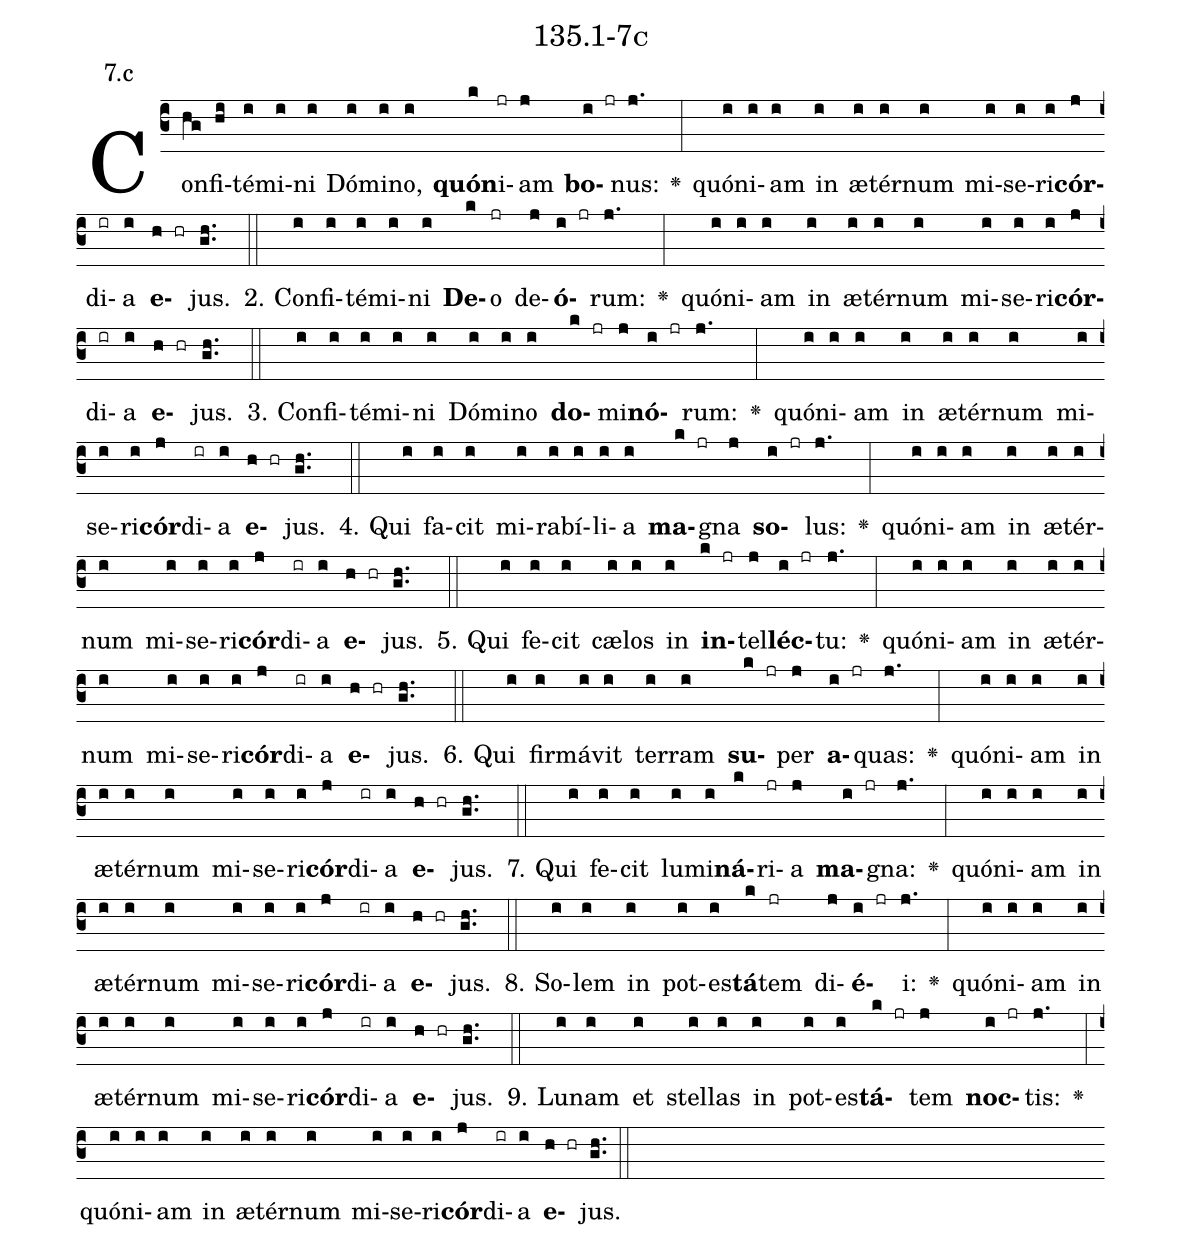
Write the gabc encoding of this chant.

name: 135.1-7c;
annotation: 7.c;
%%
(c3)Con(hg)fi(hi)té(i)mi(i)ni(i) Dó(i)mi(i)no,(i) <b>quón</b>(k)i(jr)am(j) <b>bo</b>(i jr)nus:(j.) <v>\greheightstar</v>(:) quón(i)i(i)am(i) in(i) æ(i)tér(i)num(i) mi(i)se(i)ri(i)<b>cór</b>(j)di(ir)a(i) <b>e</b>(h hr)jus.(gh..) (::)
2. Con(i)fi(i)té(i)mi(i)ni(i) <b>De</b>(k)o(jr) de(j)<b>ó</b>(i jr)rum:(j.) <v>\greheightstar</v>(:) quón(i)i(i)am(i) in(i) æ(i)tér(i)num(i) mi(i)se(i)ri(i)<b>cór</b>(j)di(ir)a(i) <b>e</b>(h hr)jus.(gh..) (::)
3. Con(i)fi(i)té(i)mi(i)ni(i) Dó(i)mi(i)no(i) <b>do</b>(k jr)mi(j)<b>nó</b>(i jr)rum:(j.) <v>\greheightstar</v>(:) quón(i)i(i)am(i) in(i) æ(i)tér(i)num(i) mi(i)se(i)ri(i)<b>cór</b>(j)di(ir)a(i) <b>e</b>(h hr)jus.(gh..) (::)
4. Qui(i) fa(i)cit(i) mi(i)ra(i)bí(i)li(i)a(i) <b>ma</b>(k jr)gna(j) <b>so</b>(i jr)lus:(j.) <v>\greheightstar</v>(:) quón(i)i(i)am(i) in(i) æ(i)tér(i)num(i) mi(i)se(i)ri(i)<b>cór</b>(j)di(ir)a(i) <b>e</b>(h hr)jus.(gh..) (::)
5. Qui(i) fe(i)cit(i) cæ(i)los(i) in(i) <b>in</b>(k jr)tel(j)<b>léc</b>(i jr)tu:(j.) <v>\greheightstar</v>(:) quón(i)i(i)am(i) in(i) æ(i)tér(i)num(i) mi(i)se(i)ri(i)<b>cór</b>(j)di(ir)a(i) <b>e</b>(h hr)jus.(gh..) (::)
6. Qui(i) fir(i)má(i)vit(i) ter(i)ram(i) <b>su</b>(k jr)per(j) <b>a</b>(i jr)quas:(j.) <v>\greheightstar</v>(:) quón(i)i(i)am(i) in(i) æ(i)tér(i)num(i) mi(i)se(i)ri(i)<b>cór</b>(j)di(ir)a(i) <b>e</b>(h hr)jus.(gh..) (::)
7. Qui(i) fe(i)cit(i) lu(i)mi(i)<b>ná</b>(k)ri(jr)a(j) <b>ma</b>(i jr)gna:(j.) <v>\greheightstar</v>(:) quón(i)i(i)am(i) in(i) æ(i)tér(i)num(i) mi(i)se(i)ri(i)<b>cór</b>(j)di(ir)a(i) <b>e</b>(h hr)jus.(gh..) (::)
8. So(i)lem(i) in(i) pot(i)es(i)<b>tá</b>(k)tem(jr) di(j)<b>é</b>(i jr)i:(j.) <v>\greheightstar</v>(:) quón(i)i(i)am(i) in(i) æ(i)tér(i)num(i) mi(i)se(i)ri(i)<b>cór</b>(j)di(ir)a(i) <b>e</b>(h hr)jus.(gh..) (::)
9. Lu(i)nam(i) et(i) stel(i)las(i) in(i) pot(i)es(i)<b>tá</b>(k jr)tem(j) <b>noc</b>(i jr)tis:(j.) <v>\greheightstar</v>(:) quón(i)i(i)am(i) in(i) æ(i)tér(i)num(i) mi(i)se(i)ri(i)<b>cór</b>(j)di(ir)a(i) <b>e</b>(h hr)jus.(gh..) (::)
